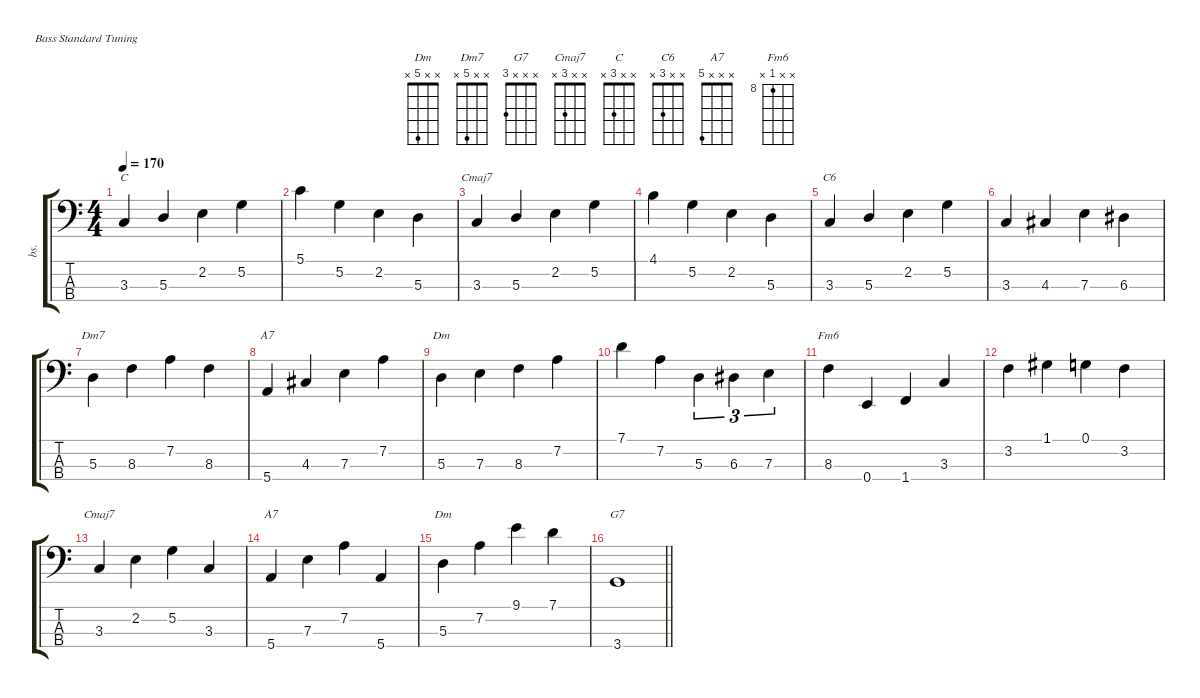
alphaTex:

\defaultSystemsLayout 4
\hideDynamics
\useSystemSignSeparator
\otherSystemsTrackNameOrientation horizontal
\extendBarLines
\track ("Bass" "bs.") {instrument electricbassfinger}
\staff {score tabs}
\tuning (G2 D2 A1 E1)
\chord ("Dm" x x 5 x) {showfingering false}
\chord ("Dm7" x x 5 x) {showfingering false}
\chord ("G7" x x x 3) {showfingering false}
\chord ("Cmaj7" x x 3 x) {showfingering false}
\chord ("C" x x 3 x) {showfingering false}
\chord ("C6" x x 3 x) {showfingering false}
\chord ("A7" x x x 5) {showfingering false}
\chord ("Fm6" x x 8 x) {firstfret 8 showfingering false}
\ts (4 4)
\tempo 170
\clef f4
\ks c
3.3.4{ch "C" dy f beam Up} 5.3.4{beam Up} 2.2.4{beam Down} 5.2.4{beam Down} |
5.1.4{beam Down} 5.2.4{beam Down} 2.2.4{beam Down} 5.3.4{beam Down} |
3.3.4{ch "Cmaj7" beam Up} 5.3.4{beam Up} 2.2.4{beam Down} 5.2.4{beam Down} |
4.1.4{beam Down} 5.2.4{beam Down} 2.2.4{beam Down} 5.3.4{beam Down} |
3.3.4{ch "C6" beam Up} 5.3.4{beam Up} 2.2.4{beam Down} 5.2.4{beam Down} |
3.3.4{beam Up} 4.3{acc #}.4{beam Up} 7.3.4{beam Down} 6.3{acc #}.4{beam Down} |
5.3.4{ch "Dm7" beam Down} 8.3.4{beam Down} 7.2.4{beam Down} 8.3.4{beam Down} |
5.4.4{ch "A7" beam Up} 4.3{acc #}.4{beam Up} 7.3.4{beam Down} 7.2.4{beam Down} |
5.3.4{ch "Dm" beam Down} 7.3.4{beam Down} 8.3.4{beam Down} 7.2.4{beam Down} |
7.1.4{beam Down} 7.2.4{beam Down} 5.3.4{tu (3 2) beam Down} 6.3{acc #}.4{tu (3 2) beam Down} 7.3.4{tu (3 2) beam Down} |
8.3.4{ch "Fm6" beam Down} 0.4.4{beam Up} 1.4.4{beam Up} 3.3.4{beam Up} |
3.2.4{beam Down} 1.1{acc #}.4{beam Down} 0.1.4{beam Down} 3.2.4{beam Down} |
3.3.4{ch "Cmaj7" beam Up} 2.2.4{beam Down} 5.2.4{beam Down} 3.3.4{beam Up} |
5.4.4{ch "A7" beam Up} 7.3.4{beam Down} 7.2.4{beam Down} 5.4.4{beam Up} |
5.3.4{ch "Dm" beam Down} 7.2.4{beam Down} 9.1.4{beam Down} 7.1.4{beam Down} |
\barLineRight lightlight
3.4.1{ch "G7" dy mf beam Up}
